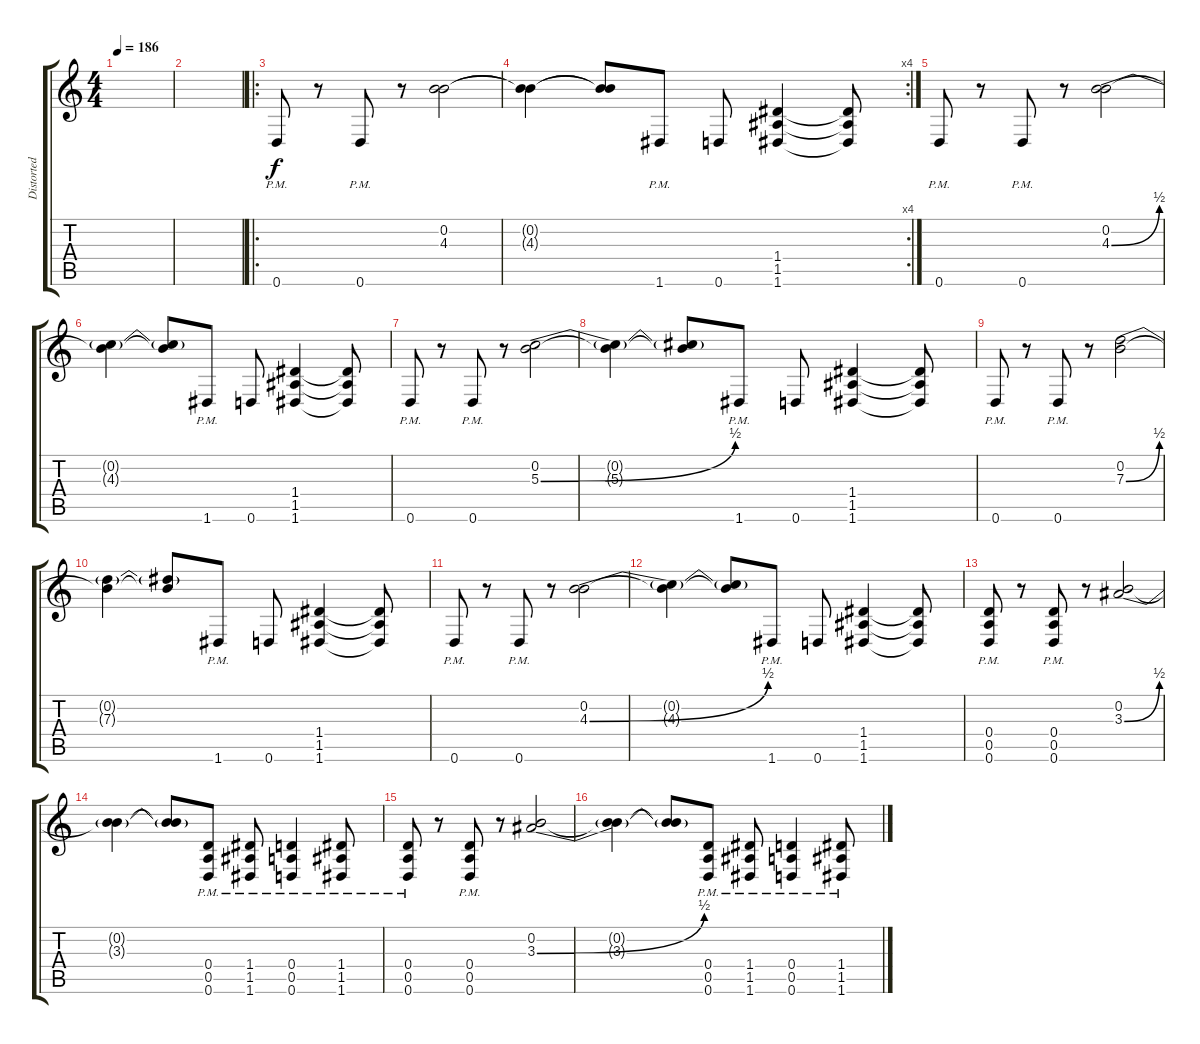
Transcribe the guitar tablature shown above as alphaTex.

\track ("Distorted Guitar 1" "Distorted ") {instrument distortionguitar}
\staff {score tabs}
\tuning (E4 B3 G3 D3 A2 D2) {hide}
\ts (4 4)
\tempo 186
\clef g2
\ks c
|
|
\ro
0.6{pm}.8 r.8 0.6{pm}.8 r.8 (0.2 4.3).2 |
\rc 4
(0.2{t} 4.3{t}).4 (0.2{t} 4.3{t}).8 1.6{pm}.8 0.6.8 (1.4 1.5 1.6).4 (1.4{t} 1.5{t} 1.6{t}).8 |
0.6{pm}.8 r.8 0.6{pm}.8 r.8 (0.2 4.3{be (bend 0 0 60 2)}).2 |
(0.2{t} 4.3{t}).4 (0.2{t} 4.3{t}).8 1.6{pm}.8 0.6.8 (1.4 1.5 1.6).4 (1.4{t} 1.5{t} 1.6{t}).8 |
0.6{pm}.8 r.8 0.6{pm}.8 r.8 (0.2 5.3{be (bend 0 0 60 2)}).2 |
(0.2{t} 5.3{t}).4 (0.2{t} 5.3{t}).8 1.6{pm}.8 0.6.8 (1.4 1.5 1.6).4 (1.4{t} 1.5{t} 1.6{t}).8 |
0.6{pm}.8 r.8 0.6{pm}.8 r.8 (0.2 7.3{be (bend 0 0 60 2)}).2 |
(0.2{t} 7.3{t}).4 (0.2{t} 7.3{t}).8 1.6{pm}.8 0.6.8 (1.4 1.5 1.6).4 (1.4{t} 1.5{t} 1.6{t}).8 |
0.6{pm}.8 r.8 0.6{pm}.8 r.8 (0.2 4.3{be (bend 0 0 60 2)}).2 |
(0.2{t} 4.3{t}).4 (0.2{t} 4.3{t}).8 1.6{pm}.8 0.6.8 (1.4 1.5 1.6).4 (1.4{t} 1.5{t} 1.6{t}).8 |
(0.4 0.5 0.6{pm}).8 r.8 (0.4{pm} 0.5{pm} 0.6{pm}).8 r.8 (0.2 3.3{be (bend 0 0 60 2)}).2 |
(0.2{t} 3.3{t}).4 (0.2{t} 3.3{t}).8 (0.4 0.5 0.6{pm}).8 (1.4{pm} 1.5{pm} 1.6{pm}).8 (0.4{pm} 0.5{pm} 0.6{pm}).4 (1.4{pm} 1.5{pm} 1.6{pm}).8 |
(0.4 0.5 0.6{pm}).8 r.8 (0.4{pm} 0.5{pm} 0.6{pm}).8 r.8 (0.2 3.3{be (bend 0 0 60 2)}).2 |
(0.2{t} 3.3{t}).4 (0.2{t} 3.3{t}).8 (0.4 0.5 0.6{pm}).8 (1.4{pm} 1.5{pm} 1.6{pm}).8 (0.4{pm} 0.5{pm} 0.6{pm}).4 (1.4{pm} 1.5{pm} 1.6{pm}).8
